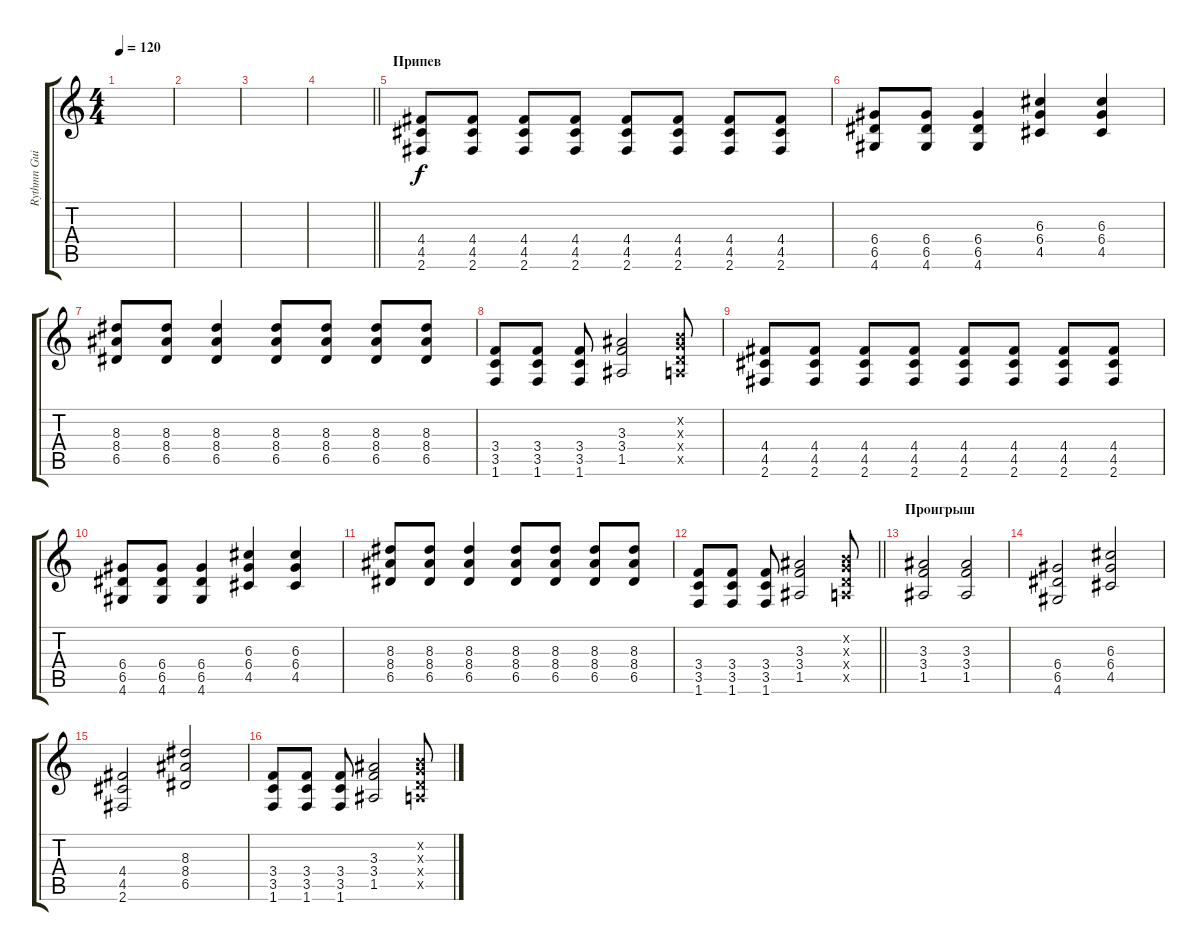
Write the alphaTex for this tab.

\track ("Rythmn Guitar " "Rythmn Gui") {instrument overdrivenguitar}
\staff {score tabs}
\tuning (E4 B3 G3 D3 A2 E2) {hide}
\ts (4 4)
\tempo 120
\clef g2
\ks c
|
|
|
\barLineRight lightlight
|
\section ("" "Припев")
(4.4 4.5 2.6).8 (4.4 4.5 2.6).8 (4.4 4.5 2.6).8 (4.4 4.5 2.6).8 (4.4 4.5 2.6).8 (4.4 4.5 2.6).8 (4.4 4.5 2.6).8 (4.4 4.5 2.6).8 |
(6.4 6.5 4.6).8 (6.4 6.5 4.6).8 (6.4 6.5 4.6).4 (6.3 6.4 4.5).4 (6.3 6.4 4.5).4 |
(8.3 8.4 6.5).8 (8.3 8.4 6.5).8 (8.3 8.4 6.5).4 (8.3 8.4 6.5).8 (8.3 8.4 6.5).8 (8.3 8.4 6.5).8 (8.3 8.4 6.5).8 |
(3.4 3.5 1.6).8 (3.4 3.5 1.6).8 (3.4 3.5 1.6).8 (3.3 3.4 1.5).2 (0.2{x} 0.3{x} 0.4{x} 0.5{x}).8 |
(4.4 4.5 2.6).8 (4.4 4.5 2.6).8 (4.4 4.5 2.6).8 (4.4 4.5 2.6).8 (4.4 4.5 2.6).8 (4.4 4.5 2.6).8 (4.4 4.5 2.6).8 (4.4 4.5 2.6).8 |
(6.4 6.5 4.6).8 (6.4 6.5 4.6).8 (6.4 6.5 4.6).4 (6.3 6.4 4.5).4 (6.3 6.4 4.5).4 |
(8.3 8.4 6.5).8 (8.3 8.4 6.5).8 (8.3 8.4 6.5).4 (8.3 8.4 6.5).8 (8.3 8.4 6.5).8 (8.3 8.4 6.5).8 (8.3 8.4 6.5).8 |
\barLineRight lightlight
(3.4 3.5 1.6).8 (3.4 3.5 1.6).8 (3.4 3.5 1.6).8 (3.3 3.4 1.5).2 (0.2{x} 0.3{x} 0.4{x} 0.5{x}).8 |
\section ("" "Проигрыш")
(3.3 3.4 1.5).2 (3.3 3.4 1.5).2 |
(6.4 6.5 4.6).2 (6.3 6.4 4.5).2 |
(4.4 4.5 2.6).2 (8.3 8.4 6.5).2 |
(3.4 3.5 1.6).8 (3.4 3.5 1.6).8 (3.4 3.5 1.6).8 (3.3 3.4 1.5).2 (0.2{x} 0.3{x} 0.4{x} 0.5{x}).8
